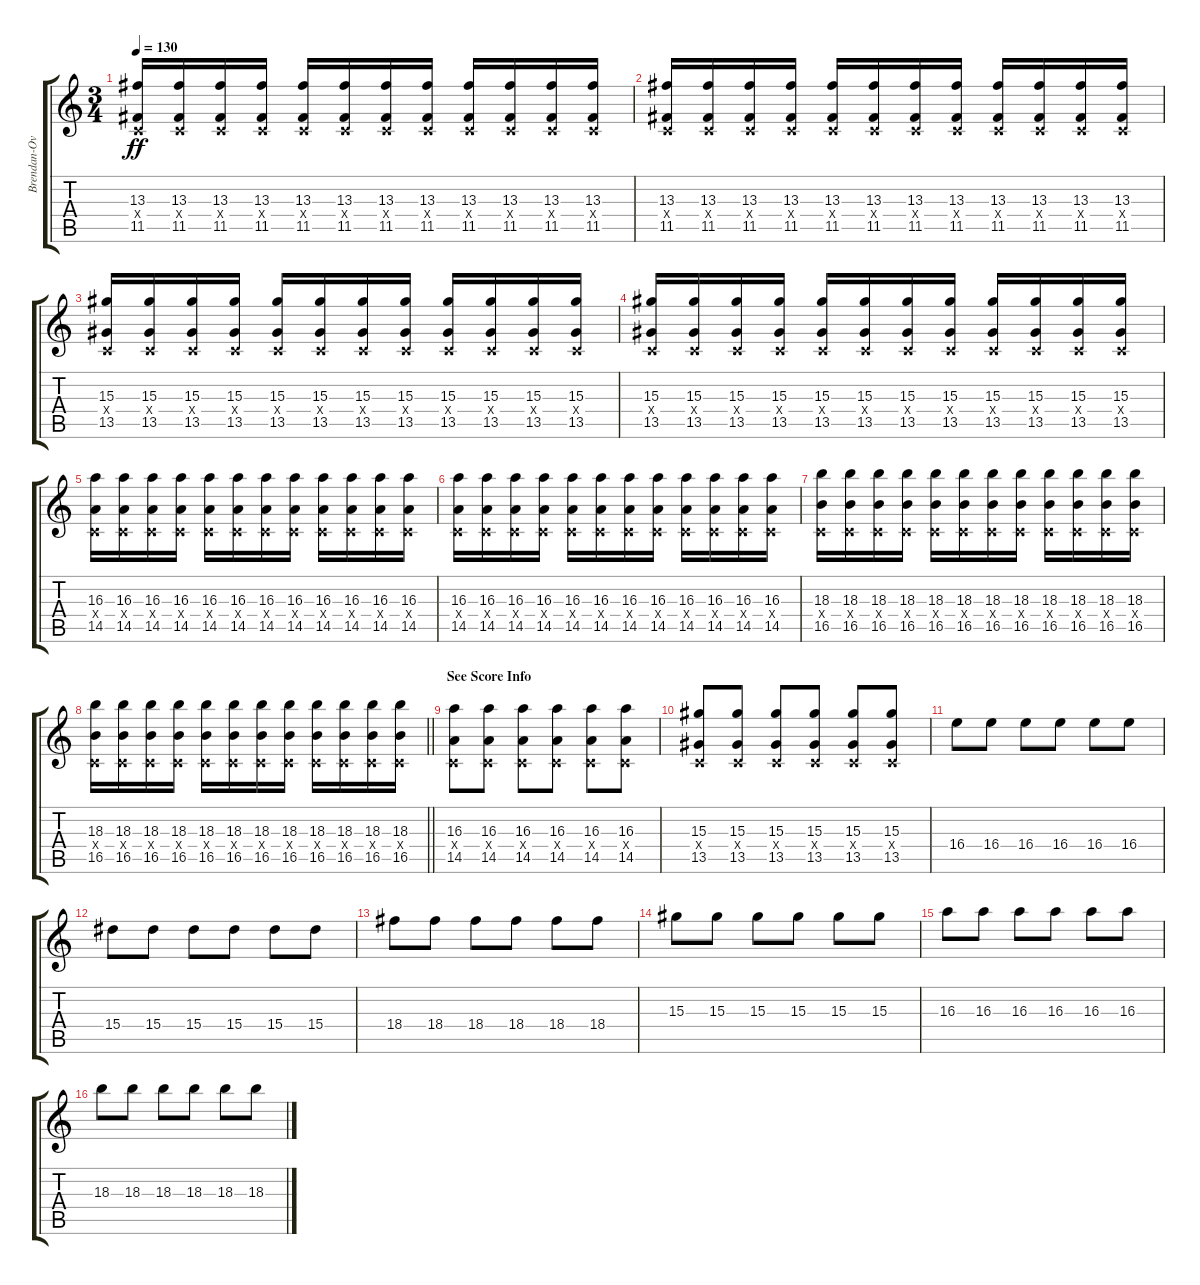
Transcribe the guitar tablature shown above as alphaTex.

\track ("Brendan-Overdrive" "Brendan-Ov") {instrument overdrivenguitar}
\staff {score tabs}
\tuning (D4 A3 F3 C3 G2 D2) {hide}
\ts (3 4)
\tempo 130
\clef g2
\ks c
(13.3 0.4{x} 11.5).16{dy ff} (13.3 0.4{x} 11.5).16 (13.3 0.4{x} 11.5).16 (13.3 0.4{x} 11.5).16 (13.3 0.4{x} 11.5).16 (13.3 0.4{x} 11.5).16 (13.3 0.4{x} 11.5).16 (13.3 0.4{x} 11.5).16 (13.3 0.4{x} 11.5).16 (13.3 0.4{x} 11.5).16 (13.3 0.4{x} 11.5).16 (13.3 0.4{x} 11.5).16 |
(13.3 0.4{x} 11.5).16 (13.3 0.4{x} 11.5).16 (13.3 0.4{x} 11.5).16 (13.3 0.4{x} 11.5).16 (13.3 0.4{x} 11.5).16 (13.3 0.4{x} 11.5).16 (13.3 0.4{x} 11.5).16 (13.3 0.4{x} 11.5).16 (13.3 0.4{x} 11.5).16 (13.3 0.4{x} 11.5).16 (13.3 0.4{x} 11.5).16 (13.3 0.4{x} 11.5).16 |
(15.3 0.4{x} 13.5).16 (15.3 0.4{x} 13.5).16 (15.3 0.4{x} 13.5).16 (15.3 0.4{x} 13.5).16 (15.3 0.4{x} 13.5).16 (15.3 0.4{x} 13.5).16 (15.3 0.4{x} 13.5).16 (15.3 0.4{x} 13.5).16 (15.3 0.4{x} 13.5).16 (15.3 0.4{x} 13.5).16 (15.3 0.4{x} 13.5).16 (15.3 0.4{x} 13.5).16 |
(15.3 0.4{x} 13.5).16 (15.3 0.4{x} 13.5).16 (15.3 0.4{x} 13.5).16 (15.3 0.4{x} 13.5).16 (15.3 0.4{x} 13.5).16 (15.3 0.4{x} 13.5).16 (15.3 0.4{x} 13.5).16 (15.3 0.4{x} 13.5).16 (15.3 0.4{x} 13.5).16 (15.3 0.4{x} 13.5).16 (15.3 0.4{x} 13.5).16 (15.3 0.4{x} 13.5).16 |
(16.3 0.4{x} 14.5).16 (16.3 0.4{x} 14.5).16 (16.3 0.4{x} 14.5).16 (16.3 0.4{x} 14.5).16 (16.3 0.4{x} 14.5).16 (16.3 0.4{x} 14.5).16 (16.3 0.4{x} 14.5).16 (16.3 0.4{x} 14.5).16 (16.3 0.4{x} 14.5).16 (16.3 0.4{x} 14.5).16 (16.3 0.4{x} 14.5).16 (16.3 0.4{x} 14.5).16 |
(16.3 0.4{x} 14.5).16 (16.3 0.4{x} 14.5).16 (16.3 0.4{x} 14.5).16 (16.3 0.4{x} 14.5).16 (16.3 0.4{x} 14.5).16 (16.3 0.4{x} 14.5).16 (16.3 0.4{x} 14.5).16 (16.3 0.4{x} 14.5).16 (16.3 0.4{x} 14.5).16 (16.3 0.4{x} 14.5).16 (16.3 0.4{x} 14.5).16 (16.3 0.4{x} 14.5).16 |
(18.3 0.4{x} 16.5).16 (18.3 0.4{x} 16.5).16 (18.3 0.4{x} 16.5).16 (18.3 0.4{x} 16.5).16 (18.3 0.4{x} 16.5).16 (18.3 0.4{x} 16.5).16 (18.3 0.4{x} 16.5).16 (18.3 0.4{x} 16.5).16 (18.3 0.4{x} 16.5).16 (18.3 0.4{x} 16.5).16 (18.3 0.4{x} 16.5).16 (18.3 0.4{x} 16.5).16 |
\barLineRight lightlight
(18.3 0.4{x} 16.5).16 (18.3 0.4{x} 16.5).16 (18.3 0.4{x} 16.5).16 (18.3 0.4{x} 16.5).16 (18.3 0.4{x} 16.5).16 (18.3 0.4{x} 16.5).16 (18.3 0.4{x} 16.5).16 (18.3 0.4{x} 16.5).16 (18.3 0.4{x} 16.5).16 (18.3 0.4{x} 16.5).16 (18.3 0.4{x} 16.5).16 (18.3 0.4{x} 16.5).16 |
\section ("" "See Score Info")
(16.3 0.4{x} 14.5).8 (16.3 0.4{x} 14.5).8 (16.3 0.4{x} 14.5).8 (16.3 0.4{x} 14.5).8 (16.3 0.4{x} 14.5).8 (16.3 0.4{x} 14.5).8 |
(15.3 0.4{x} 13.5).8 (15.3 0.4{x} 13.5).8 (15.3 0.4{x} 13.5).8 (15.3 0.4{x} 13.5).8 (15.3 0.4{x} 13.5).8 (15.3 0.4{x} 13.5).8 |
16.4.8 16.4.8 16.4.8 16.4.8 16.4.8 16.4.8 |
15.4.8 15.4.8 15.4.8 15.4.8 15.4.8 15.4.8 |
18.4.8 18.4.8 18.4.8 18.4.8 18.4.8 18.4.8 |
15.3.8 15.3.8 15.3.8 15.3.8 15.3.8 15.3.8 |
16.3.8 16.3.8 16.3.8 16.3.8 16.3.8 16.3.8 |
18.3.8 18.3.8 18.3.8 18.3.8 18.3.8 18.3.8
